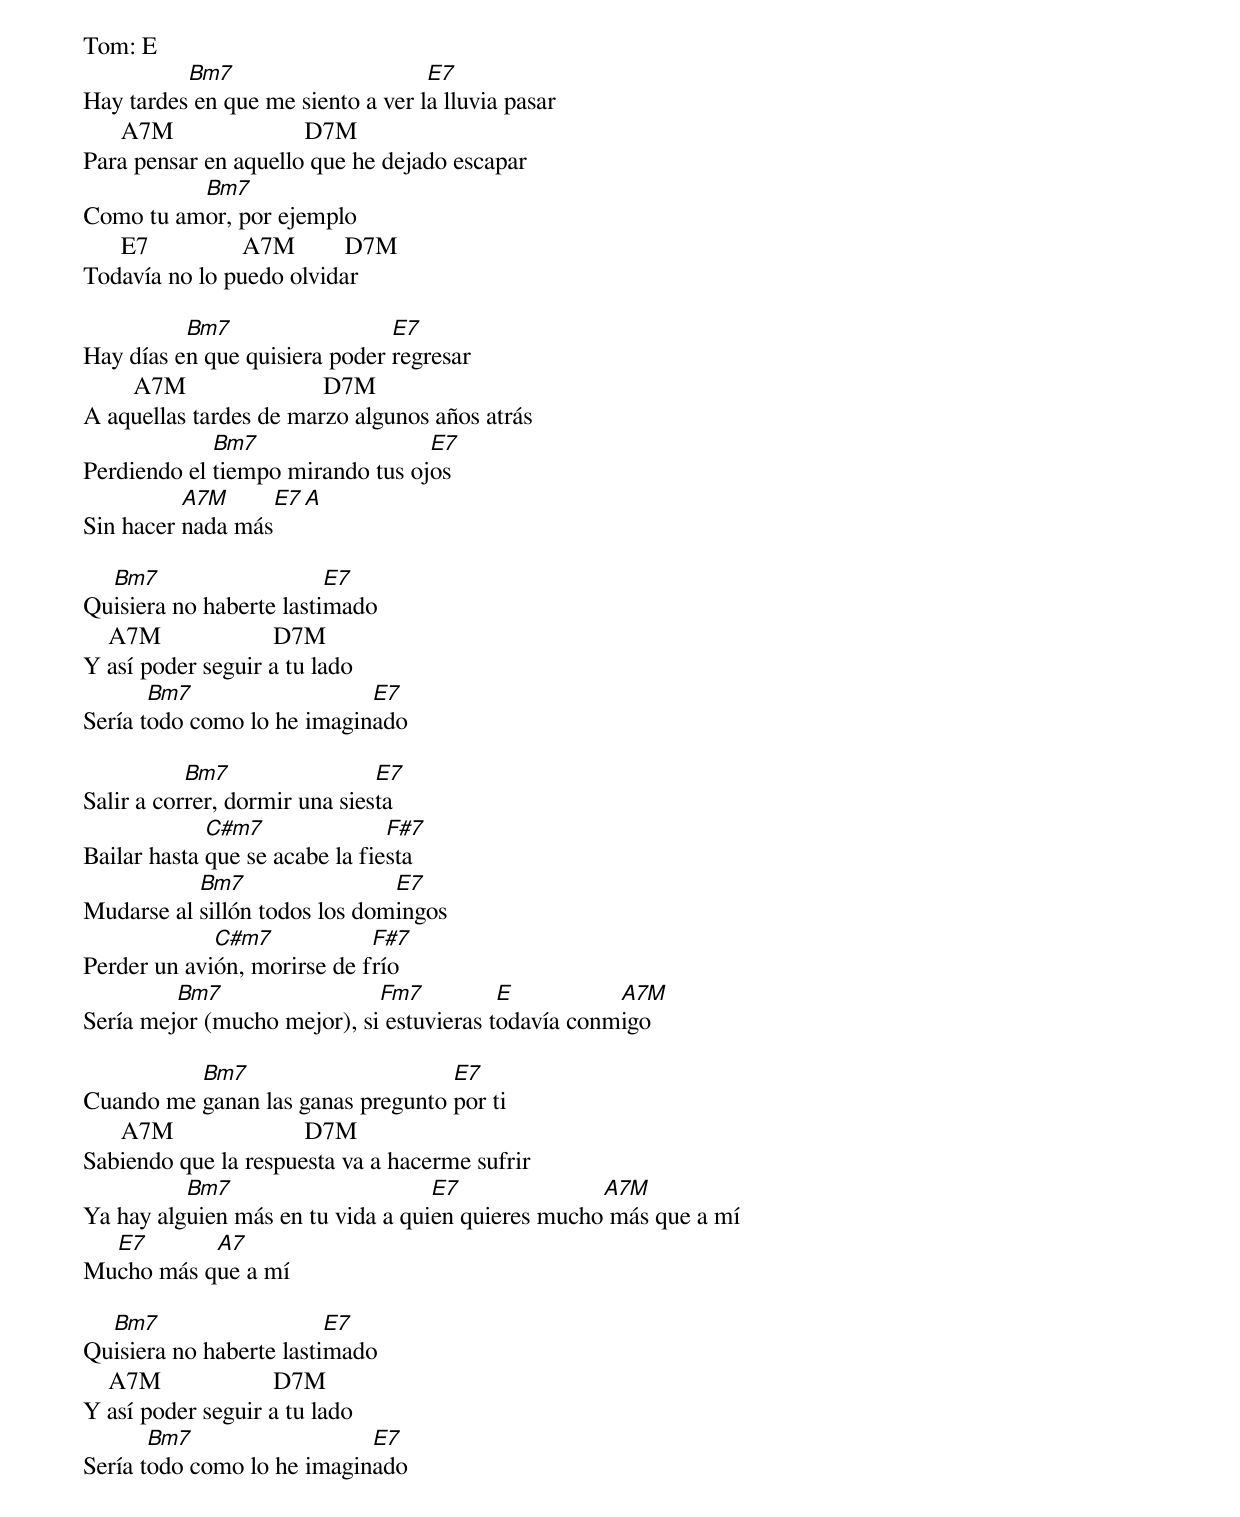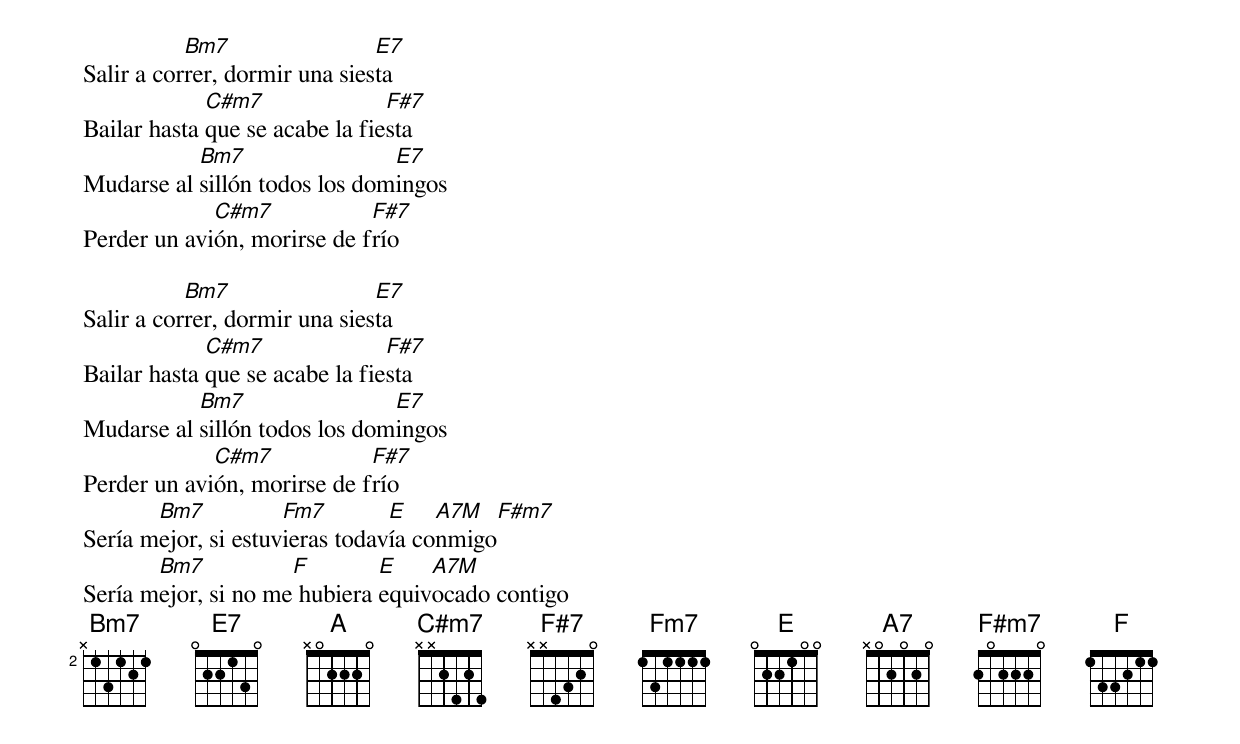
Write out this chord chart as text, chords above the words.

Tom: E
          Bm7                      E7
Hay tardes en que me siento a ver la lluvia pasar
      A7M                     D7M
Para pensar en aquello que he dejado escapar
          Bm7
Como tu amor, por ejemplo
      E7               A7M        D7M
Todavía no lo puedo olvidar

          Bm7                  E7
Hay días en que quisiera poder regresar
        A7M                      D7M
A aquellas tardes de marzo algunos años atrás
             Bm7                  E7
Perdiendo el tiempo mirando tus ojos
          A7M         E7  A
Sin hacer nada más

  Bm7                    E7
Quisiera no haberte lastimado
    A7M                  D7M
Y así poder seguir a tu lado
       Bm7                  E7
Sería todo como lo he imaginado

           Bm7                 E7
Salir a correr, dormir una siesta
             C#m7               F#7
Bailar hasta que se acabe la fiesta
           Bm7                 E7
Mudarse al sillón todos los domingos
             C#m7            F#7
Perder un avión, morirse de frío
         Bm7                 Fm7          E          A7M
Sería mejor (mucho mejor), si estuvieras todavía conmigo

          Bm7                      E7
Cuando me ganan las ganas pregunto por ti
      A7M                     D7M
Sabiendo que la respuesta va a hacerme sufrir
          Bm7                      E7              A7M
Ya hay alguien más en tu vida a quien quieres mucho más que a mí
  E7       A7
Mucho más que a mí

  Bm7                    E7
Quisiera no haberte lastimado
    A7M                  D7M
Y así poder seguir a tu lado
       Bm7                  E7
Sería todo como lo he imaginado

           Bm7                 E7
Salir a correr, dormir una siesta
             C#m7               F#7
Bailar hasta que se acabe la fiesta
           Bm7                 E7
Mudarse al sillón todos los domingos
             C#m7            F#7
Perder un avión, morirse de frío

           Bm7                 E7
Salir a correr, dormir una siesta
             C#m7               F#7
Bailar hasta que se acabe la fiesta
           Bm7                 E7
Mudarse al sillón todos los domingos
             C#m7            F#7
Perder un avión, morirse de frío
       Bm7           Fm7        E    A7M   F#m7
Sería mejor, si estuvieras todavía conmigo
       Bm7           F        E    A7M
Sería mejor, si no me hubiera equivocado contigo
